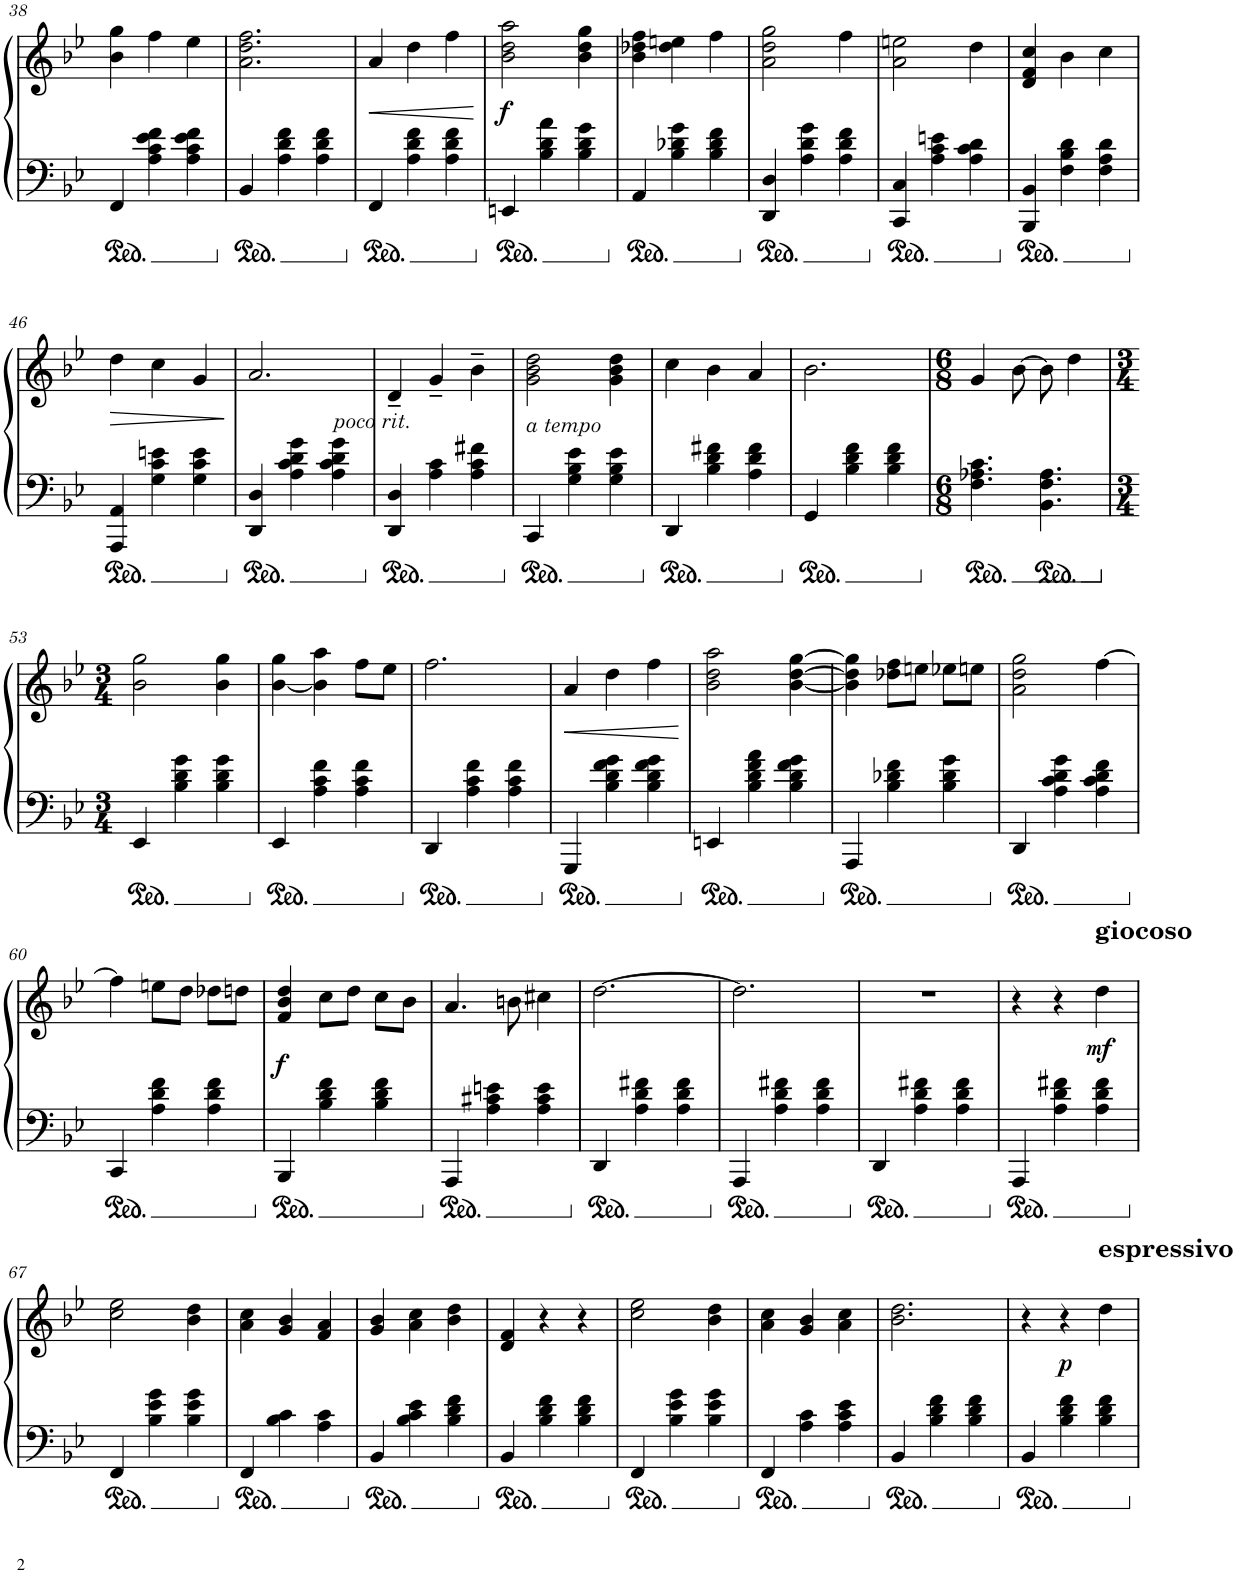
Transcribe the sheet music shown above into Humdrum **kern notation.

**kern	**kern	**dynam
*part1	*part1	*part1
*staff2	*staff1	*staff1/2
*I"Piano	*	*
*I'Pno.	*	*
!!LO:PB:g=z
*clefF4	*clefG2	*
*k[b-e-]	*k[b-e-]	*
*M3/4	*M3/4	*
=38	=38	=38
4FF/	4b-\ 4gg\	.
4A\ 4c\ 4e-\ 4f\	4ff\	.
4A\ 4c\ 4e-\ 4f\	4ee-\	.
=39	=39	=39
4BB-/	2.a\ 2.dd\ 2.ff\	.
4A\ 4d\ 4f\	.	.
4A\ 4d\ 4f\	.	.
=40	=40	=40
!	!	!LO:HP:b
4FF/	4a/	<
4A\ 4d\ 4f\	4dd\	.
4A\ 4d\ 4f\	4ff\	.
.	.	[
=41	=41	=41
!	!	!LO:DY:b
4EEn/	2b-\ 2dd\ 2aa\	f
4B-\ 4d\ 4a\	.	.
4B-\ 4d\ 4g\	4b-\ 4dd\ 4gg\	.
=42	=42	=42
4AA/	4b-\ 4dd-X\ 4ff\	.
4B-\ 4d-X\ 4g\	4dd-\ 4een\	.
4B-\ 4d-\ 4f\	4ff\	.
=43	=43	=43
4DD/ 4D/	2a\ 2dd\ 2gg\	.
4A\ 4d\ 4g\	.	.
4A\ 4d\ 4f\	4ff\	.
=44	=44	=44
4CC/ 4C/	2a\ 2een\	.
4A\ 4c\ 4en\	.	.
4A\ 4c\ 4d\	4dd\	.
=45	=45	=45
4BBB-/ 4BB-/	4d/ 4f/ 4cc/	.
4F\ 4B-\ 4d\	4b-\	.
4F\ 4A\ 4d\	4cc\	.
!!LO:LB:g=z
=46	=46	=46
!	!	!LO:HP:b
4AAA/ 4AA/	4dd\	>
4G\ 4c\ 4en\	4cc\	.
4G\ 4c\ 4e\	4g/	.
.	.	]
=47	=47	=47
4DD/ 4D/	2.a/	.
4A\ 4c\ 4d\ 4g\	.	.
!LO:TX:a:i:t=poco rit.	!	!
4A\ 4c\ 4d\ 4g\	.	.
=48	=48	=48
4DD/ 4D/	4d~/	.
4A\ 4c\	4g~/	.
4A\ 4c\ 4f#X\	4b-~\	.
=49	=49	=49
!LO:TX:a:i:t=a tempo	!	!
4CC/	2g\ 2b-\ 2dd\	.
4G\ 4B-\ 4e-\	.	.
4G\ 4B-\ 4e-\	4g\ 4b-\ 4dd\	.
=50	=50	=50
4DD/	4cc\	.
4B-\ 4d\ 4f#X\	4b-\	.
4A\ 4d\ 4f#\	4a/	.
=51	=51	=51
4GG/	2.b-\	.
4B-\ 4d\ 4f\	.	.
4B-\ 4d\ 4f\	.	.
=52	=52	=52
*M6/8	*M6/8	*
4.F\ 4.A-X\ 4.c\	4g/	.
.	[8b-\	.
4.BB-\ 4.F\ 4.A-\	8b-\]	.
.	4dd\	.
!!LO:LB:g=z
=53	=53	=53
*M3/4	*M3/4	*
4EE-/	2b-\ 2gg\	.
4B-\ 4d\ 4g\	.	.
4B-\ 4d\ 4g\	4b-\ 4gg\	.
=54	=54	=54
4EE-/	[4b-\ 4gg\	.
4A\ 4c\ 4f\	4b-\] 4aa\	.
4A\ 4c\ 4f\	8ff\L	.
.	8ee-\J	.
=55	=55	=55
4DD/	2.ff\	.
4A\ 4c\ 4f\	.	.
4A\ 4c\ 4f\	.	.
=56	=56	=56
!	!	!LO:HP:b
4GGG/	4a/	<
4B-\ 4d\ 4f\ 4g\	4dd\	.
4B-\ 4d\ 4f\ 4g\	4ff\	.
.	.	[
=57	=57	=57
4EEn/	2b-\ 2dd\ 2aa\	.
4B-\ 4d\ 4f\ 4a\	.	.
4B-\ 4d\ 4f\ 4g\	[4b-\ [4dd\ [4gg\	.
=58	=58	=58
4AAA/	4b-\] 4dd\] 4gg\]	.
4B-\ 4d-X\ 4f\	8dd-X\ 8ff\L	.
.	8een\J	.
4B-\ 4d-\ 4g\	8ee-X\L	.
.	8een\J	.
=59	=59	=59
4DD/	2a\ 2dd\ 2gg\	.
4A\ 4c\ 4d\ 4g\	.	.
4A\ 4c\ 4d\ 4f\	[4ff\	.
!!LO:LB:g=z
=60	=60	=60
4CC/	4ff\]	.
4A\ 4d\ 4f\	8een\L	.
.	8dd\J	.
4A\ 4d\ 4f\	8dd-X\L	.
.	8ddn\J	.
=61	=61	=61
!	!	!LO:DY:b
4BBB-/	4f/ 4b-/ 4dd/	f
4B-\ 4d\ 4f\	8cc\L	.
.	8dd\J	.
4B-\ 4d\ 4f\	8cc\L	.
.	8b-\J	.
=62	=62	=62
4AAA/	4.a/	.
4A\ 4c#X\ 4en\	.	.
.	8bn\	.
4A\ 4c#\ 4e\	4cc#X\	.
=63	=63	=63
4DD/	[2.dd\	.
4A\ 4d\ 4f#X\	.	.
4A\ 4d\ 4f#\	.	.
=64	=64	=64
4AAA/	2.dd\]	.
4A\ 4d\ 4f#X\	.	.
4A\ 4d\ 4f#\	.	.
=65	=65	=65
4DD/	2.r	.
4A\ 4d\ 4f#X\	.	.
4A\ 4d\ 4f#\	.	.
=66	=66	=66
4AAA/	4r	.
4A\ 4d\ 4f#X\	4r	.
!	!LO:TX:a:B:t=giocoso	!
!	!	!LO:DY:b
4A\ 4d\ 4f#\	4dd\	mf
!!LO:LB:g=z
=67	=67	=67
4FF/	2cc\ 2ee-\	.
4B-\ 4e-\ 4g\	.	.
4B-\ 4e-\ 4g\	4b-\ 4dd\	.
=68	=68	=68
4FF/	4a\ 4cc\	.
4B-\ 4c\	4g/ 4b-/	.
4A\ 4c\	4f/ 4a/	.
=69	=69	=69
4BB-/	4g/ 4b-/	.
4B-\ 4c\ 4e-\	4a\ 4cc\	.
4B-\ 4d\ 4f\	4b-\ 4dd\	.
=70	=70	=70
4BB-/	4d/ 4f/	.
4B-\ 4d\ 4f\	4r	.
4B-\ 4d\ 4f\	4r	.
=71	=71	=71
4FF/	2cc\ 2ee-\	.
4B-\ 4e-\ 4g\	.	.
4B-\ 4e-\ 4g\	4b-\ 4dd\	.
=72	=72	=72
4FF/	4a\ 4cc\	.
4A\ 4c\	4g/ 4b-/	.
4A\ 4c\ 4e-\	4a\ 4cc\	.
=73	=73	=73
4BB-/	2.b-\ 2.dd\	.
4B-\ 4d\ 4f\	.	.
4B-\ 4d\ 4f\	.	.
=74	=74	=74
4BB-/	4r	.
!	!	!LO:DY:b
4B-\ 4d\ 4f\	4r	p
!	!LO:TX:a:B:t=espressivo	!
4B-\ 4d\ 4f\	4dd\	.
=	=	=
*-	*-	*-
